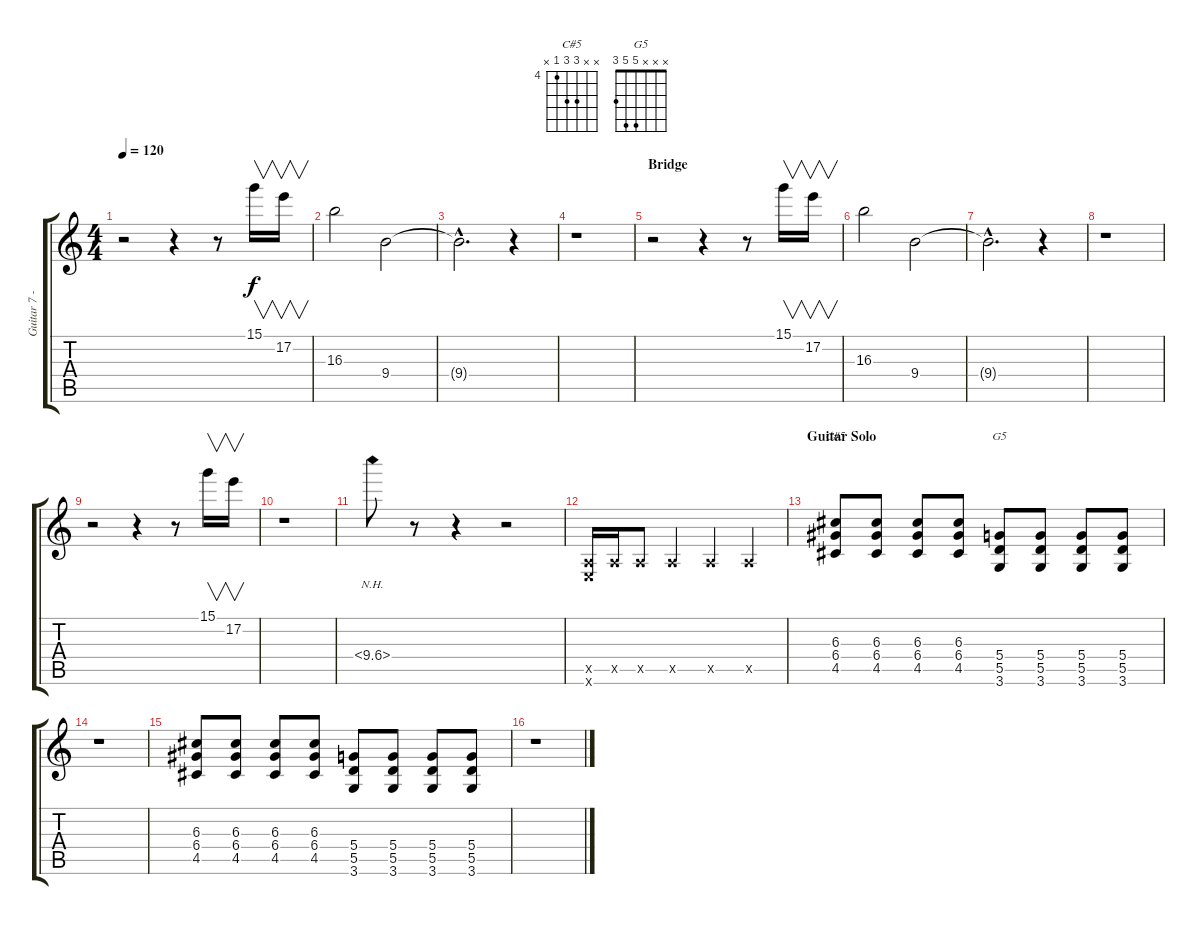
\track ("Guitar 7 - Electric" "Guitar 7 -") {instrument electricguitarclean}
\staff {score tabs}
\tuning (E4 B3 G3 D3 A2 E2) {hide}
\chord ("C#5" x x 6 6 4 x) {firstfret 4}
\chord ("G5" x x x 5 5 3)
\ts (4 4)
\tempo 120
\clef g2
\ks c
r.2{dy f} r.4 r.8 15.1.16{v} 17.2.16{v} |
16.3.2 9.4.2 |
9.4{hac t}.2{d} r.4 |
r.1 |
\section ("" "Bridge")
r.2 r.4 r.8 15.1.16{v} 17.2.16{v} |
16.3.2 9.4.2 |
9.4{hac t}.2{d} r.4 |
r.1 |
r.2 r.4 r.8 15.1.16{v} 17.2.16{v} |
r.1 |
10.4{nh}.8 r.8 r.4 r.2 |
(0.5{x} 0.6{x}).16 0.5{x}.16 0.5{x}.8 0.5{x}.4 0.5{x}.4 0.5{x}.4 |
\section ("" "Guitar Solo")
(6.3 6.4 4.5).8{ch "C#5"} (6.3 6.4 4.5).8 (6.3 6.4 4.5).8 (6.3 6.4 4.5).8 (5.4 5.5 3.6).8{ch "G5"} (5.4 5.5 3.6).8 (5.4 5.5 3.6).8 (5.4 5.5 3.6).8 |
r.1 |
(6.3 6.4 4.5).8 (6.3 6.4 4.5).8 (6.3 6.4 4.5).8 (6.3 6.4 4.5).8 (5.4 5.5 3.6).8 (5.4 5.5 3.6).8 (5.4 5.5 3.6).8 (5.4 5.5 3.6).8 |
r.1
